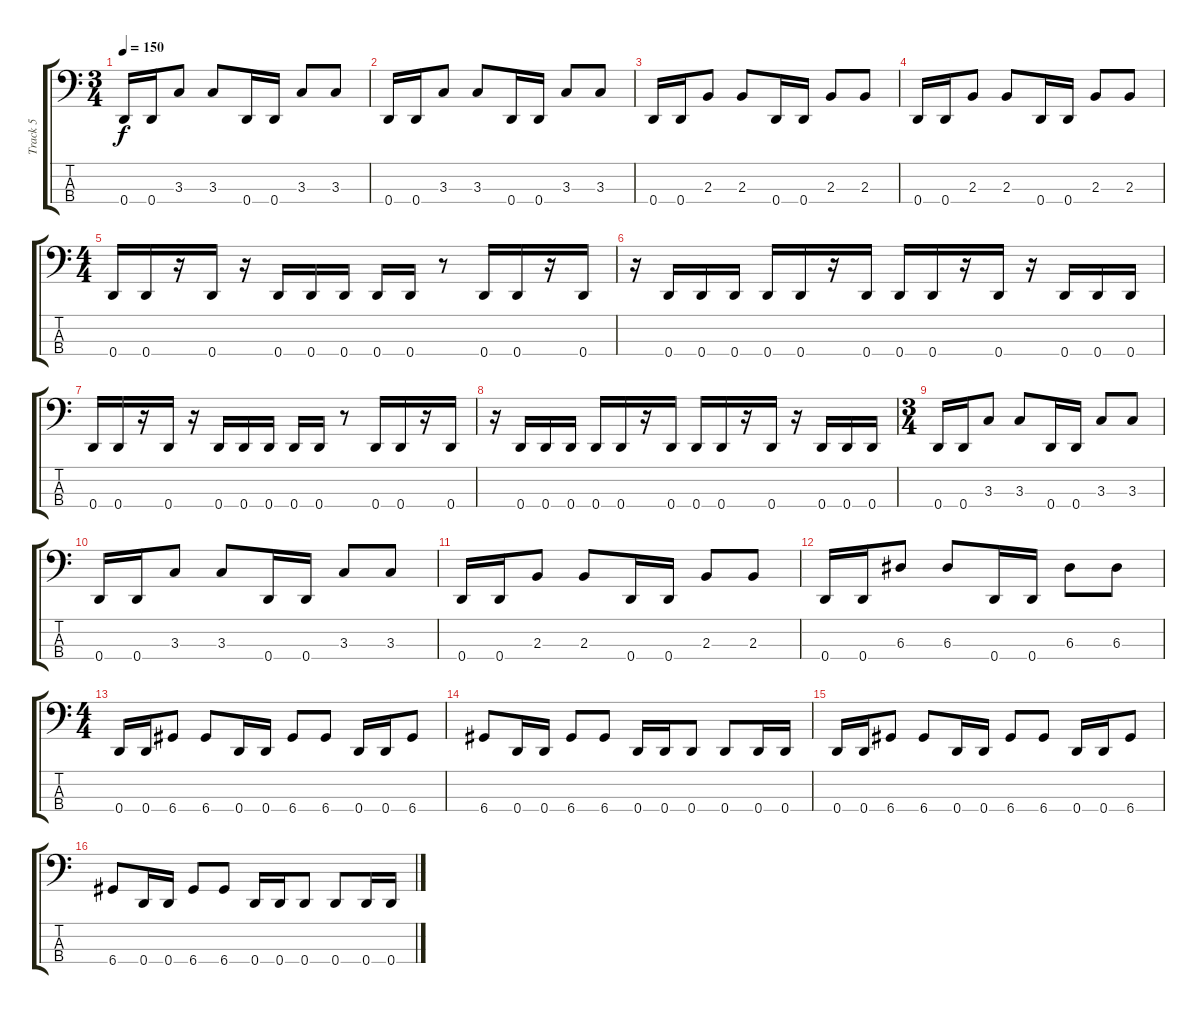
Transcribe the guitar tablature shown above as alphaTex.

\track ("Track 5" "Track 5") {instrument electricbasspick}
\staff {score tabs}
\tuning (G2 D2 A1 D1) {hide}
\ts (3 4)
\tempo 150
\clef f4
\ks c
0.4.16{dy f} 0.4.16 3.3.8 3.3.8 0.4.16 0.4.16 3.3.8 3.3.8 |
0.4.16 0.4.16 3.3.8 3.3.8 0.4.16 0.4.16 3.3.8 3.3.8 |
0.4.16 0.4.16 2.3.8 2.3.8 0.4.16 0.4.16 2.3.8 2.3.8 |
0.4.16 0.4.16 2.3.8 2.3.8 0.4.16 0.4.16 2.3.8 2.3.8 |
\ts (4 4)
0.4.16 0.4.16 r.16 0.4.16 r.16 0.4.16 0.4.16 0.4.16 0.4.16 0.4.16 r.8 0.4.16 0.4.16 r.16 0.4.16 |
r.16 0.4.16 0.4.16 0.4.16 0.4.16 0.4.16 r.16 0.4.16 0.4.16 0.4.16 r.16 0.4.16 r.16 0.4.16 0.4.16 0.4.16 |
0.4.16 0.4.16 r.16 0.4.16 r.16 0.4.16 0.4.16 0.4.16 0.4.16 0.4.16 r.8 0.4.16 0.4.16 r.16 0.4.16 |
r.16 0.4.16 0.4.16 0.4.16 0.4.16 0.4.16 r.16 0.4.16 0.4.16 0.4.16 r.16 0.4.16 r.16 0.4.16 0.4.16 0.4.16 |
\ts (3 4)
0.4.16 0.4.16 3.3.8 3.3.8 0.4.16 0.4.16 3.3.8 3.3.8 |
0.4.16 0.4.16 3.3.8 3.3.8 0.4.16 0.4.16 3.3.8 3.3.8 |
0.4.16 0.4.16 2.3.8 2.3.8 0.4.16 0.4.16 2.3.8 2.3.8 |
0.4.16 0.4.16 6.3.8 6.3.8 0.4.16 0.4.16 6.3.8 6.3.8 |
\ts (4 4)
0.4.16 0.4.16 6.4.8 6.4.8 0.4.16 0.4.16 6.4.8 6.4.8 0.4.16 0.4.16 6.4.8 |
6.4.8 0.4.16 0.4.16 6.4.8 6.4.8 0.4.16 0.4.16 0.4.8 0.4.8 0.4.16 0.4.16 |
0.4.16 0.4.16 6.4.8 6.4.8 0.4.16 0.4.16 6.4.8 6.4.8 0.4.16 0.4.16 6.4.8 |
6.4.8 0.4.16 0.4.16 6.4.8 6.4.8 0.4.16 0.4.16 0.4.8 0.4.8 0.4.16 0.4.16
